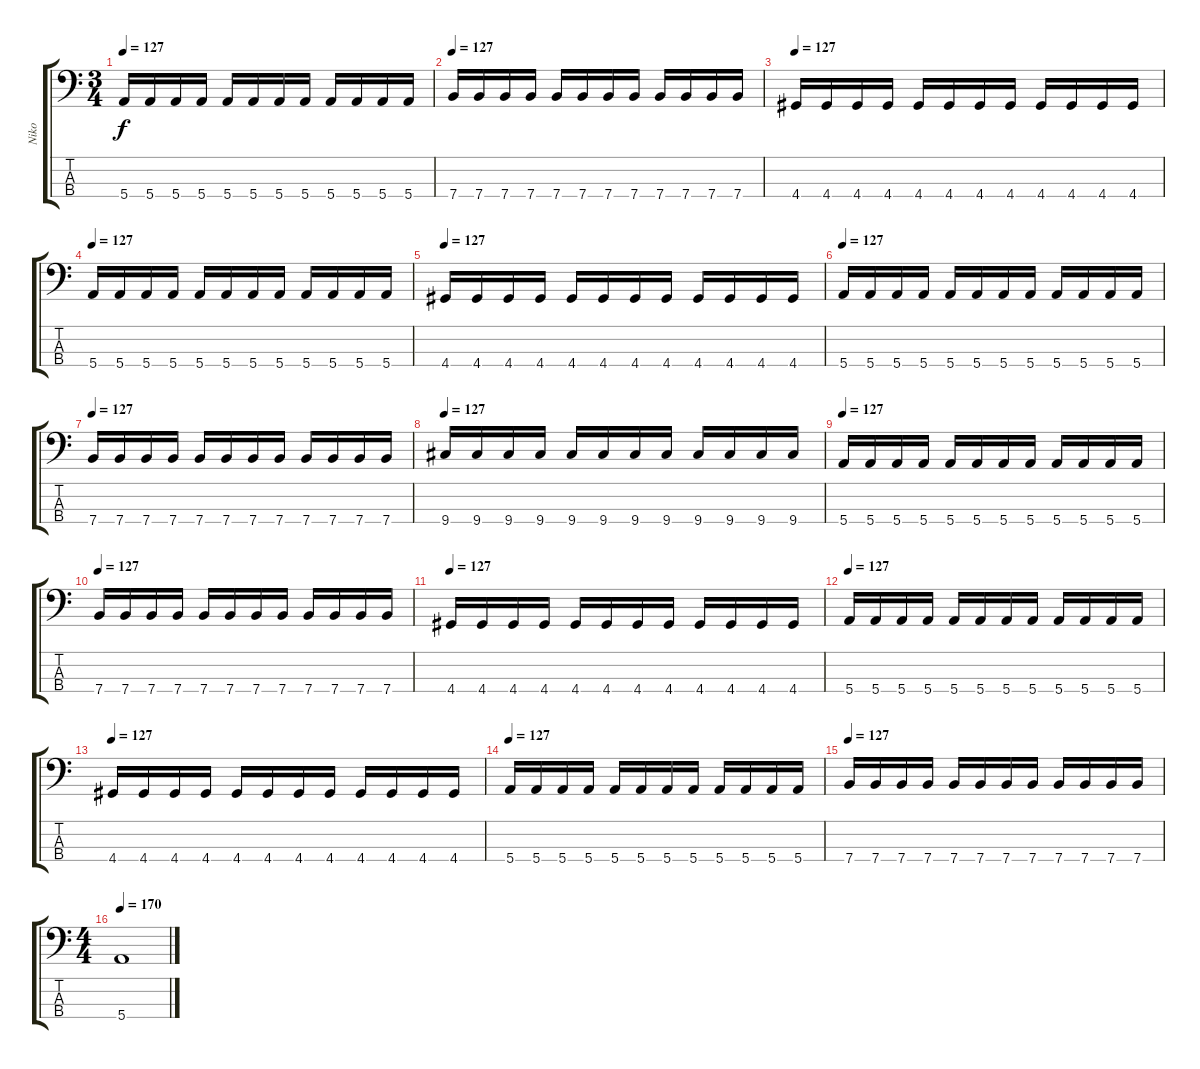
\track ("Niko" "Niko") {instrument electricbassfinger}
\staff {score tabs}
\tuning (G2 D2 A1 E1) {hide}
\ts (3 4)
\tempo 127
\clef f4
\ks c
5.4.16{dy f} 5.4.16 5.4.16 5.4.16 5.4.16 5.4.16 5.4.16 5.4.16 5.4.16 5.4.16 5.4.16 5.4.16 |
\tempo 127
7.4.16 7.4.16 7.4.16 7.4.16 7.4.16 7.4.16 7.4.16 7.4.16 7.4.16 7.4.16 7.4.16 7.4.16 |
\tempo 127
4.4.16 4.4.16 4.4.16 4.4.16 4.4.16 4.4.16 4.4.16 4.4.16 4.4.16 4.4.16 4.4.16 4.4.16 |
\tempo 127
5.4.16 5.4.16 5.4.16 5.4.16 5.4.16 5.4.16 5.4.16 5.4.16 5.4.16 5.4.16 5.4.16 5.4.16 |
\tempo 127
4.4.16 4.4.16 4.4.16 4.4.16 4.4.16 4.4.16 4.4.16 4.4.16 4.4.16 4.4.16 4.4.16 4.4.16 |
\tempo 127
5.4.16 5.4.16 5.4.16 5.4.16 5.4.16 5.4.16 5.4.16 5.4.16 5.4.16 5.4.16 5.4.16 5.4.16 |
\tempo 127
7.4.16 7.4.16 7.4.16 7.4.16 7.4.16 7.4.16 7.4.16 7.4.16 7.4.16 7.4.16 7.4.16 7.4.16 |
\tempo 127
9.4.16 9.4.16 9.4.16 9.4.16 9.4.16 9.4.16 9.4.16 9.4.16 9.4.16 9.4.16 9.4.16 9.4.16 |
\tempo 127
5.4.16 5.4.16 5.4.16 5.4.16 5.4.16 5.4.16 5.4.16 5.4.16 5.4.16 5.4.16 5.4.16 5.4.16 |
\tempo 127
7.4.16 7.4.16 7.4.16 7.4.16 7.4.16 7.4.16 7.4.16 7.4.16 7.4.16 7.4.16 7.4.16 7.4.16 |
\tempo 127
4.4.16 4.4.16 4.4.16 4.4.16 4.4.16 4.4.16 4.4.16 4.4.16 4.4.16 4.4.16 4.4.16 4.4.16 |
\tempo 127
5.4.16 5.4.16 5.4.16 5.4.16 5.4.16 5.4.16 5.4.16 5.4.16 5.4.16 5.4.16 5.4.16 5.4.16 |
\tempo 127
4.4.16 4.4.16 4.4.16 4.4.16 4.4.16 4.4.16 4.4.16 4.4.16 4.4.16 4.4.16 4.4.16 4.4.16 |
\tempo 127
5.4.16 5.4.16 5.4.16 5.4.16 5.4.16 5.4.16 5.4.16 5.4.16 5.4.16 5.4.16 5.4.16 5.4.16 |
\tempo 127
7.4.16 7.4.16 7.4.16 7.4.16 7.4.16 7.4.16 7.4.16 7.4.16 7.4.16 7.4.16 7.4.16 7.4.16 |
\ts (4 4)
\tempo 170
5.4.1
